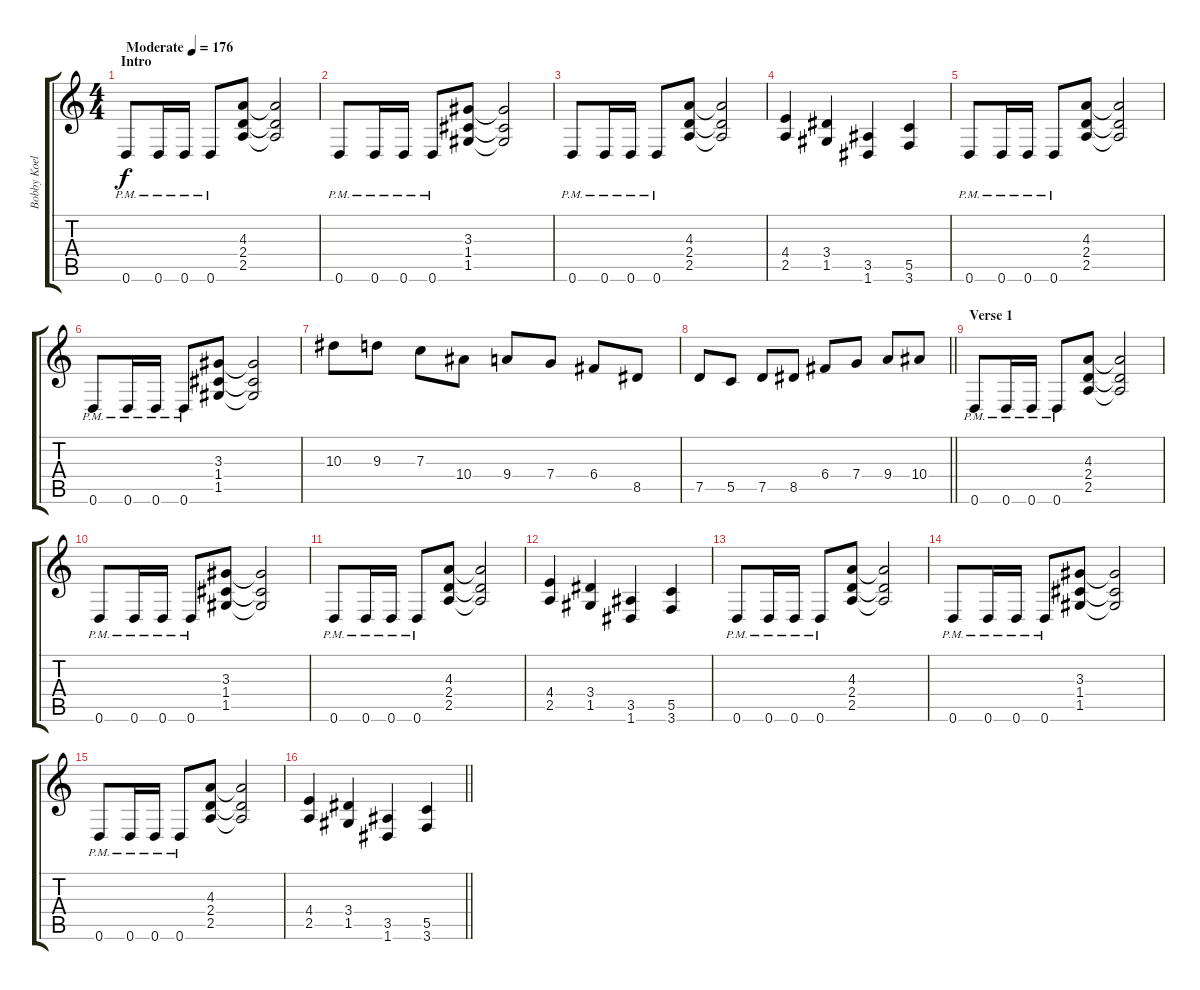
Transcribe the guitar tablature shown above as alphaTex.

\track ("Bobby Koelble " "Bobby Koel") {instrument distortionguitar}
\staff {score tabs}
\tuning (D4 A3 F3 C3 G2 D2) {hide}
\ts (4 4)
\section ("" "Intro")
\tempo (176 "Moderate")
\clef g2
\ks c
0.6{pm}.8{dy f instrument distortionguitar} 0.6{pm}.16 0.6{pm}.16 0.6{pm}.8 (4.3 2.4 2.5).8 (4.3{t} 2.4{t} 2.5{t}).2 |
0.6{pm}.8 0.6{pm}.16 0.6{pm}.16 0.6{pm}.8 (3.3 1.4 1.5).8 (3.3{t} 1.4{t} 1.5{t}).2 |
0.6{pm}.8 0.6{pm}.16 0.6{pm}.16 0.6{pm}.8 (4.3 2.4 2.5).8 (4.3{t} 2.4{t} 2.5{t}).2 |
(4.4 2.5).4 (3.4 1.5).4 (3.5 1.6).4 (5.5 3.6).4 |
0.6{pm}.8 0.6{pm}.16 0.6{pm}.16 0.6{pm}.8 (4.3 2.4 2.5).8 (4.3{t} 2.4{t} 2.5{t}).2 |
0.6{pm}.8 0.6{pm}.16 0.6{pm}.16 0.6{pm}.8 (3.3 1.4 1.5).8 (3.3{t} 1.4{t} 1.5{t}).2 |
10.3.8 9.3.8 7.3.8 10.4.8 9.4.8 7.4.8 6.4.8 8.5.8 |
\barLineRight lightlight
7.5.8 5.5.8 7.5.8 8.5.8 6.4.8 7.4.8 9.4.8 10.4.8 |
\section ("" "Verse 1")
0.6{pm}.8 0.6{pm}.16 0.6{pm}.16 0.6{pm}.8 (4.3 2.4 2.5).8 (4.3{t} 2.4{t} 2.5{t}).2 |
0.6{pm}.8 0.6{pm}.16 0.6{pm}.16 0.6{pm}.8 (3.3 1.4 1.5).8 (3.3{t} 1.4{t} 1.5{t}).2 |
0.6{pm}.8 0.6{pm}.16 0.6{pm}.16 0.6{pm}.8 (4.3 2.4 2.5).8 (4.3{t} 2.4{t} 2.5{t}).2 |
(4.4 2.5).4 (3.4 1.5).4 (3.5 1.6).4 (5.5 3.6).4 |
0.6{pm}.8 0.6{pm}.16 0.6{pm}.16 0.6{pm}.8 (4.3 2.4 2.5).8 (4.3{t} 2.4{t} 2.5{t}).2 |
0.6{pm}.8 0.6{pm}.16 0.6{pm}.16 0.6{pm}.8 (3.3 1.4 1.5).8 (3.3{t} 1.4{t} 1.5{t}).2 |
0.6{pm}.8 0.6{pm}.16 0.6{pm}.16 0.6{pm}.8 (4.3 2.4 2.5).8 (4.3{t} 2.4{t} 2.5{t}).2 |
\barLineRight lightlight
(4.4 2.5).4 (3.4 1.5).4 (3.5 1.6).4 (5.5 3.6).4
